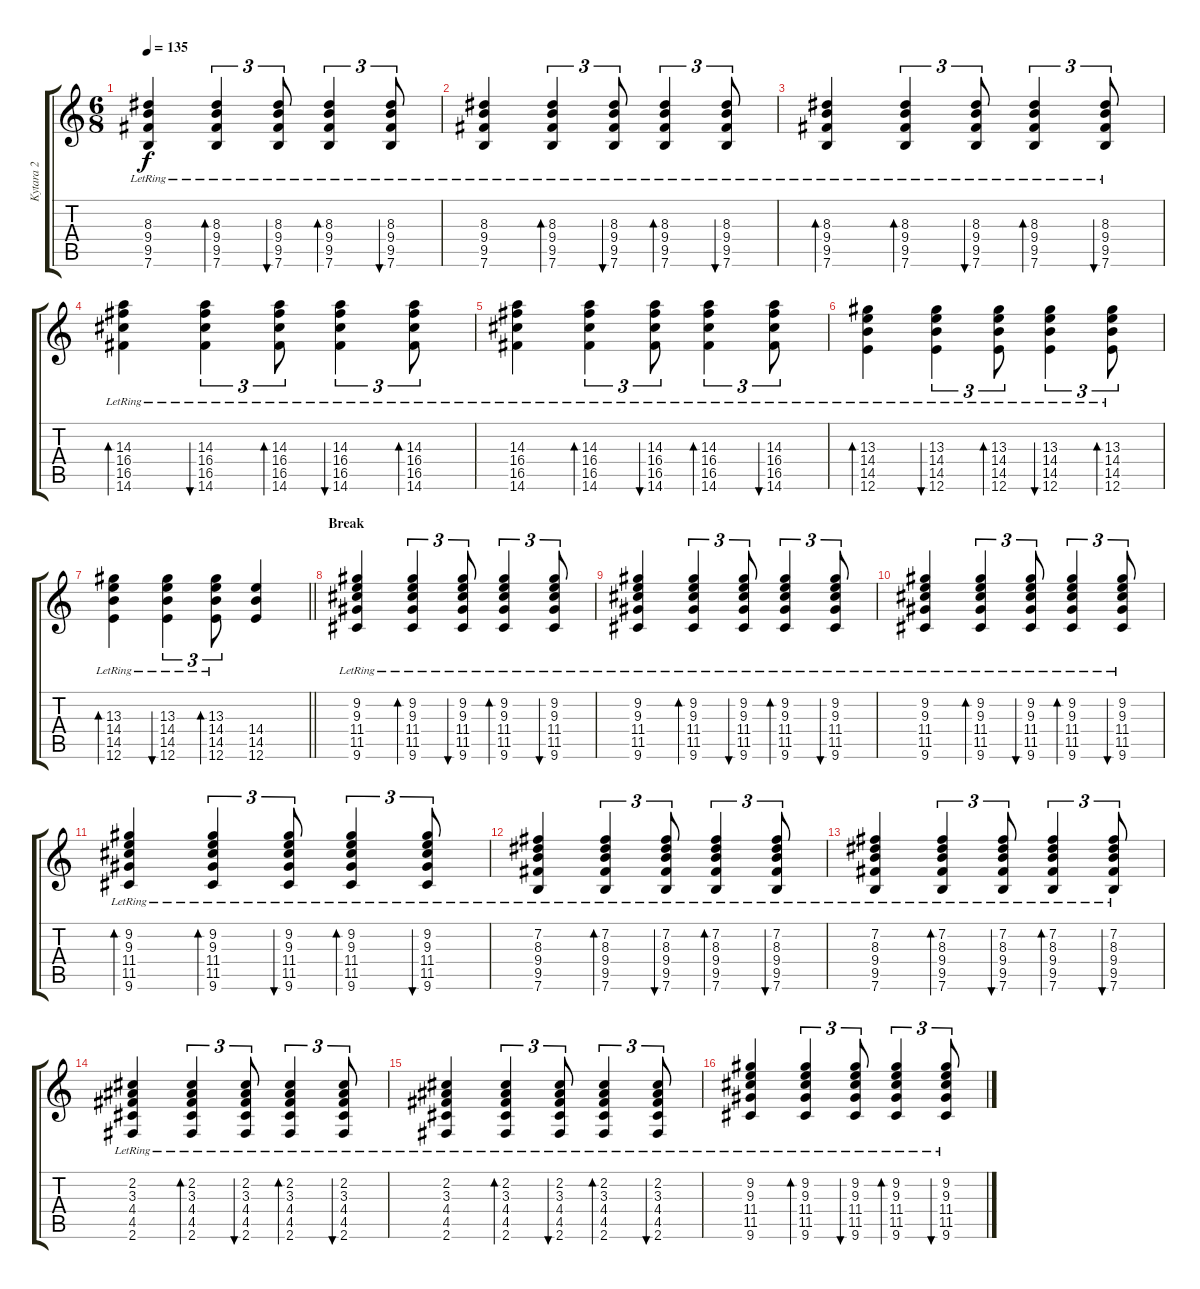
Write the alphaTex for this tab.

\track ("Kytara 2" "Kytara 2") {instrument acousticguitarsteel}
\staff {score tabs}
\tuning (E4 B3 G3 D3 A2 E2) {hide}
\ts (6 8)
\tempo 135
\clef g2
\ks c
(8.3{lr} 9.4{lr} 9.5{lr} 7.6{lr}).4{dy f} (8.3{lr} 9.4{lr} 9.5{lr} 7.6{lr}).4{tu (3 2) bd 60} (8.3{lr} 9.4{lr} 9.5{lr} 7.6{lr}).8{tu (3 2) bu 60} (8.3{lr} 9.4{lr} 9.5{lr} 7.6{lr}).4{tu (3 2) bd 60} (8.3{lr} 9.4{lr} 9.5{lr} 7.6{lr}).8{tu (3 2) bu 60} |
(8.3{lr} 9.4{lr} 9.5{lr} 7.6{lr}).4 (8.3{lr} 9.4{lr} 9.5{lr} 7.6{lr}).4{tu (3 2) bd 60} (8.3{lr} 9.4{lr} 9.5{lr} 7.6{lr}).8{tu (3 2) bu 60} (8.3{lr} 9.4{lr} 9.5{lr} 7.6{lr}).4{tu (3 2) bd 60} (8.3{lr} 9.4{lr} 9.5{lr} 7.6{lr}).8{tu (3 2) bu 60} |
(8.3{lr} 9.4{lr} 9.5{lr} 7.6{lr}).4{bd 60} (8.3{lr} 9.4{lr} 9.5{lr} 7.6{lr}).4{tu (3 2) bd 60} (8.3{lr} 9.4{lr} 9.5{lr} 7.6{lr}).8{tu (3 2) bu 60} (8.3{lr} 9.4{lr} 9.5{lr} 7.6{lr}).4{tu (3 2) bd 60} (8.3{lr} 9.4{lr} 9.5{lr} 7.6{lr}).8{tu (3 2) bu 60} |
(14.3{lr} 16.4{lr} 16.5{lr} 14.6{lr}).4{bd 60} (14.3{lr} 16.4{lr} 16.5{lr} 14.6{lr}).4{tu (3 2) bu 60} (14.3{lr} 16.4{lr} 16.5{lr} 14.6{lr}).8{tu (3 2) bd 60} (14.3{lr} 16.4{lr} 16.5{lr} 14.6{lr}).4{tu (3 2) bu 60} (14.3{lr} 16.4{lr} 16.5{lr} 14.6{lr}).8{tu (3 2) bd 60} |
(14.3{lr} 16.4{lr} 16.5{lr} 14.6{lr}).4 (14.3{lr} 16.4{lr} 16.5{lr} 14.6{lr}).4{tu (3 2) bd 60} (14.3{lr} 16.4{lr} 16.5{lr} 14.6{lr}).8{tu (3 2) bu 60} (14.3{lr} 16.4{lr} 16.5{lr} 14.6{lr}).4{tu (3 2) bd 60} (14.3{lr} 16.4{lr} 16.5{lr} 14.6{lr}).8{tu (3 2) bu 60} |
(13.3{lr} 14.4{lr} 14.5{lr} 12.6{lr}).4{bd 60} (13.3{lr} 14.4{lr} 14.5{lr} 12.6{lr}).4{tu (3 2) bu 60} (13.3{lr} 14.4{lr} 14.5{lr} 12.6{lr}).8{tu (3 2) bd 60} (13.3{lr} 14.4{lr} 14.5{lr} 12.6{lr}).4{tu (3 2) bu 60} (13.3{lr} 14.4{lr} 14.5{lr} 12.6{lr}).8{tu (3 2) bd 60} |
\barLineRight lightlight
(13.3{lr} 14.4{lr} 14.5{lr} 12.6{lr}).4{bd 60} (13.3{lr} 14.4{lr} 14.5{lr} 12.6{lr}).4{tu (3 2) bu 60} (13.3{lr} 14.4{lr} 14.5{lr} 12.6{lr}).8{tu (3 2) bd 60} (14.4 14.5 12.6).4 |
\section ("" "Break")
(9.2 9.3{lr} 11.4{lr} 11.5{lr} 9.6{lr}).4 (9.2 9.3{lr} 11.4{lr} 11.5{lr} 9.6{lr}).4{tu (3 2) bd 60} (9.2 9.3{lr} 11.4{lr} 11.5{lr} 9.6{lr}).8{tu (3 2) bu 60} (9.2 9.3{lr} 11.4{lr} 11.5{lr} 9.6{lr}).4{tu (3 2) bd 60} (9.2 9.3{lr} 11.4{lr} 11.5{lr} 9.6{lr}).8{tu (3 2) bu 60} |
(9.2 9.3{lr} 11.4{lr} 11.5{lr} 9.6{lr}).4 (9.2 9.3{lr} 11.4{lr} 11.5{lr} 9.6{lr}).4{tu (3 2) bd 60} (9.2 9.3{lr} 11.4{lr} 11.5{lr} 9.6{lr}).8{tu (3 2) bu 60} (9.2 9.3{lr} 11.4{lr} 11.5{lr} 9.6{lr}).4{tu (3 2) bd 60} (9.2 9.3{lr} 11.4{lr} 11.5{lr} 9.6{lr}).8{tu (3 2) bu 60} |
(9.2 9.3{lr} 11.4{lr} 11.5{lr} 9.6{lr}).4 (9.2 9.3{lr} 11.4{lr} 11.5{lr} 9.6{lr}).4{tu (3 2) bd 60} (9.2 9.3{lr} 11.4{lr} 11.5{lr} 9.6{lr}).8{tu (3 2) bu 60} (9.2 9.3{lr} 11.4{lr} 11.5{lr} 9.6{lr}).4{tu (3 2) bd 60} (9.2 9.3{lr} 11.4{lr} 11.5{lr} 9.6{lr}).8{tu (3 2) bu 60} |
(9.2 9.3{lr} 11.4{lr} 11.5{lr} 9.6{lr}).4{bd 60} (9.2 9.3{lr} 11.4{lr} 11.5{lr} 9.6{lr}).4{tu (3 2) bd 60} (9.2 9.3{lr} 11.4{lr} 11.5{lr} 9.6{lr}).8{tu (3 2) bu 60} (9.2 9.3{lr} 11.4{lr} 11.5{lr} 9.6{lr}).4{tu (3 2) bd 60} (9.2 9.3{lr} 11.4{lr} 11.5{lr} 9.6{lr}).8{tu (3 2) bu 60} |
(7.2 8.3{lr} 9.4{lr} 9.5{lr} 7.6{lr}).4 (7.2 8.3{lr} 9.4{lr} 9.5{lr} 7.6{lr}).4{tu (3 2) bd 60} (7.2 8.3{lr} 9.4{lr} 9.5{lr} 7.6{lr}).8{tu (3 2) bu 60} (7.2 8.3{lr} 9.4{lr} 9.5{lr} 7.6{lr}).4{tu (3 2) bd 60} (7.2 8.3{lr} 9.4{lr} 9.5{lr} 7.6{lr}).8{tu (3 2) bu 60} |
(7.2 8.3{lr} 9.4{lr} 9.5{lr} 7.6{lr}).4 (7.2 8.3{lr} 9.4{lr} 9.5{lr} 7.6{lr}).4{tu (3 2) bd 60} (7.2 8.3{lr} 9.4{lr} 9.5{lr} 7.6{lr}).8{tu (3 2) bu 60} (7.2 8.3{lr} 9.4{lr} 9.5{lr} 7.6{lr}).4{tu (3 2) bd 60} (7.2 8.3{lr} 9.4{lr} 9.5{lr} 7.6{lr}).8{tu (3 2) bu 60} |
(2.2 3.3{lr} 4.4{lr} 4.5{lr} 2.6{lr}).4 (2.2 3.3{lr} 4.4{lr} 4.5{lr} 2.6{lr}).4{tu (3 2) bd 60} (2.2 3.3{lr} 4.4{lr} 4.5{lr} 2.6{lr}).8{tu (3 2) bu 60} (2.2 3.3{lr} 4.4{lr} 4.5{lr} 2.6{lr}).4{tu (3 2) bd 60} (2.2 3.3{lr} 4.4{lr} 4.5{lr} 2.6{lr}).8{tu (3 2) bu 60} |
(2.2 3.3{lr} 4.4{lr} 4.5{lr} 2.6{lr}).4 (2.2 3.3{lr} 4.4{lr} 4.5{lr} 2.6{lr}).4{tu (3 2) bd 60} (2.2 3.3{lr} 4.4{lr} 4.5{lr} 2.6{lr}).8{tu (3 2) bu 60} (2.2 3.3{lr} 4.4{lr} 4.5{lr} 2.6{lr}).4{tu (3 2) bd 60} (2.2 3.3{lr} 4.4{lr} 4.5{lr} 2.6{lr}).8{tu (3 2) bu 60} |
(9.2 9.3{lr} 11.4{lr} 11.5{lr} 9.6{lr}).4 (9.2 9.3{lr} 11.4{lr} 11.5{lr} 9.6{lr}).4{tu (3 2) bd 60} (9.2 9.3{lr} 11.4{lr} 11.5{lr} 9.6{lr}).8{tu (3 2) bu 60} (9.2 9.3{lr} 11.4{lr} 11.5{lr} 9.6{lr}).4{tu (3 2) bd 60} (9.2 9.3{lr} 11.4{lr} 11.5{lr} 9.6{lr}).8{tu (3 2) bu 60}
